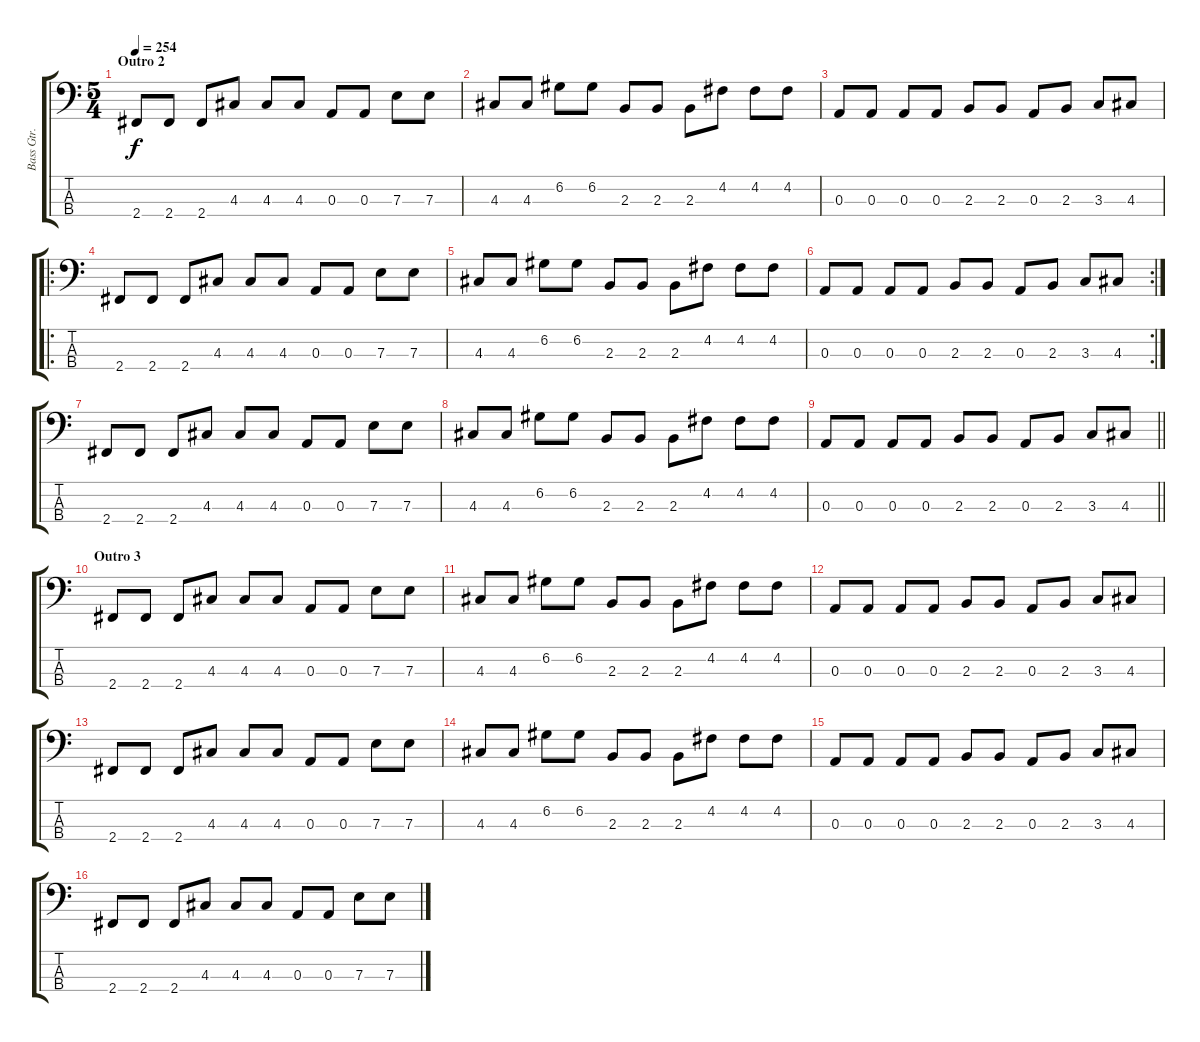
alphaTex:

\track ("Bass Gtr. I - Sean Malone" "Bass Gtr. ") {instrument fretlessbass bank 255}
\staff {score tabs}
\tuning (G2 D2 A1 E1) {hide}
\ts (5 4)
\section ("" "Outro 2")
\tempo 254
\clef f4
\ks c
2.4.8{dy f} 2.4.8 2.4.8 4.3.8 4.3.8 4.3.8 0.3.8 0.3.8 7.3.8 7.3.8 |
4.3.8 4.3.8 6.2.8 6.2.8 2.3.8 2.3.8 2.3.8 4.2.8 4.2.8 4.2.8 |
0.3.8 0.3.8 0.3.8 0.3.8 2.3.8 2.3.8 0.3.8 2.3.8 3.3.8 4.3.8 |
\ro
2.4.8 2.4.8 2.4.8 4.3.8 4.3.8 4.3.8 0.3.8 0.3.8 7.3.8 7.3.8 |
4.3.8 4.3.8 6.2.8 6.2.8 2.3.8 2.3.8 2.3.8 4.2.8 4.2.8 4.2.8 |
\rc 2
0.3.8 0.3.8 0.3.8 0.3.8 2.3.8 2.3.8 0.3.8 2.3.8 3.3.8 4.3.8 |
2.4.8 2.4.8 2.4.8 4.3.8 4.3.8 4.3.8 0.3.8 0.3.8 7.3.8 7.3.8 |
4.3.8 4.3.8 6.2.8 6.2.8 2.3.8 2.3.8 2.3.8 4.2.8 4.2.8 4.2.8 |
\barLineRight lightlight
0.3.8 0.3.8 0.3.8 0.3.8 2.3.8 2.3.8 0.3.8 2.3.8 3.3.8 4.3.8 |
\section ("" "Outro 3")
2.4.8 2.4.8 2.4.8 4.3.8 4.3.8 4.3.8 0.3.8 0.3.8 7.3.8 7.3.8 |
4.3.8 4.3.8 6.2.8 6.2.8 2.3.8 2.3.8 2.3.8 4.2.8 4.2.8 4.2.8 |
0.3.8 0.3.8 0.3.8 0.3.8 2.3.8 2.3.8 0.3.8 2.3.8 3.3.8 4.3.8 |
2.4.8 2.4.8 2.4.8 4.3.8 4.3.8 4.3.8 0.3.8 0.3.8 7.3.8 7.3.8 |
4.3.8 4.3.8 6.2.8 6.2.8 2.3.8 2.3.8 2.3.8 4.2.8 4.2.8 4.2.8 |
0.3.8 0.3.8 0.3.8 0.3.8 2.3.8 2.3.8 0.3.8 2.3.8 3.3.8 4.3.8 |
2.4.8 2.4.8 2.4.8 4.3.8 4.3.8 4.3.8 0.3.8 0.3.8 7.3.8 7.3.8
